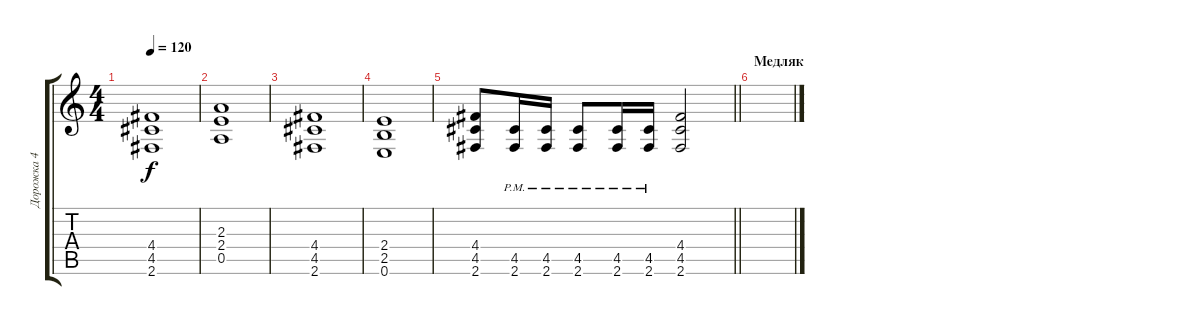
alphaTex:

\track ("Дорожка 4" "Дорожка 4") {instrument distortionguitar}
\staff {score tabs}
\tuning (E4 B3 G3 D3 A2 E2) {hide}
\ts (4 4)
\tempo 120
\clef g2
\ks c
(4.4 4.5 2.6).1{dy f} |
(2.3 2.4 0.5).1 |
(4.4 4.5 2.6).1 |
(2.4 2.5 0.6).1 |
\barLineRight lightlight
(4.4 4.5 2.6).8 (4.5{pm} 2.6{pm}).16 (4.5{pm} 2.6{pm}).16 (4.5{pm} 2.6{pm}).8 (4.5{pm} 2.6{pm}).16 (4.5{pm} 2.6{pm}).16 (4.4 4.5 2.6).2 |
\section ("" "Медляк")
